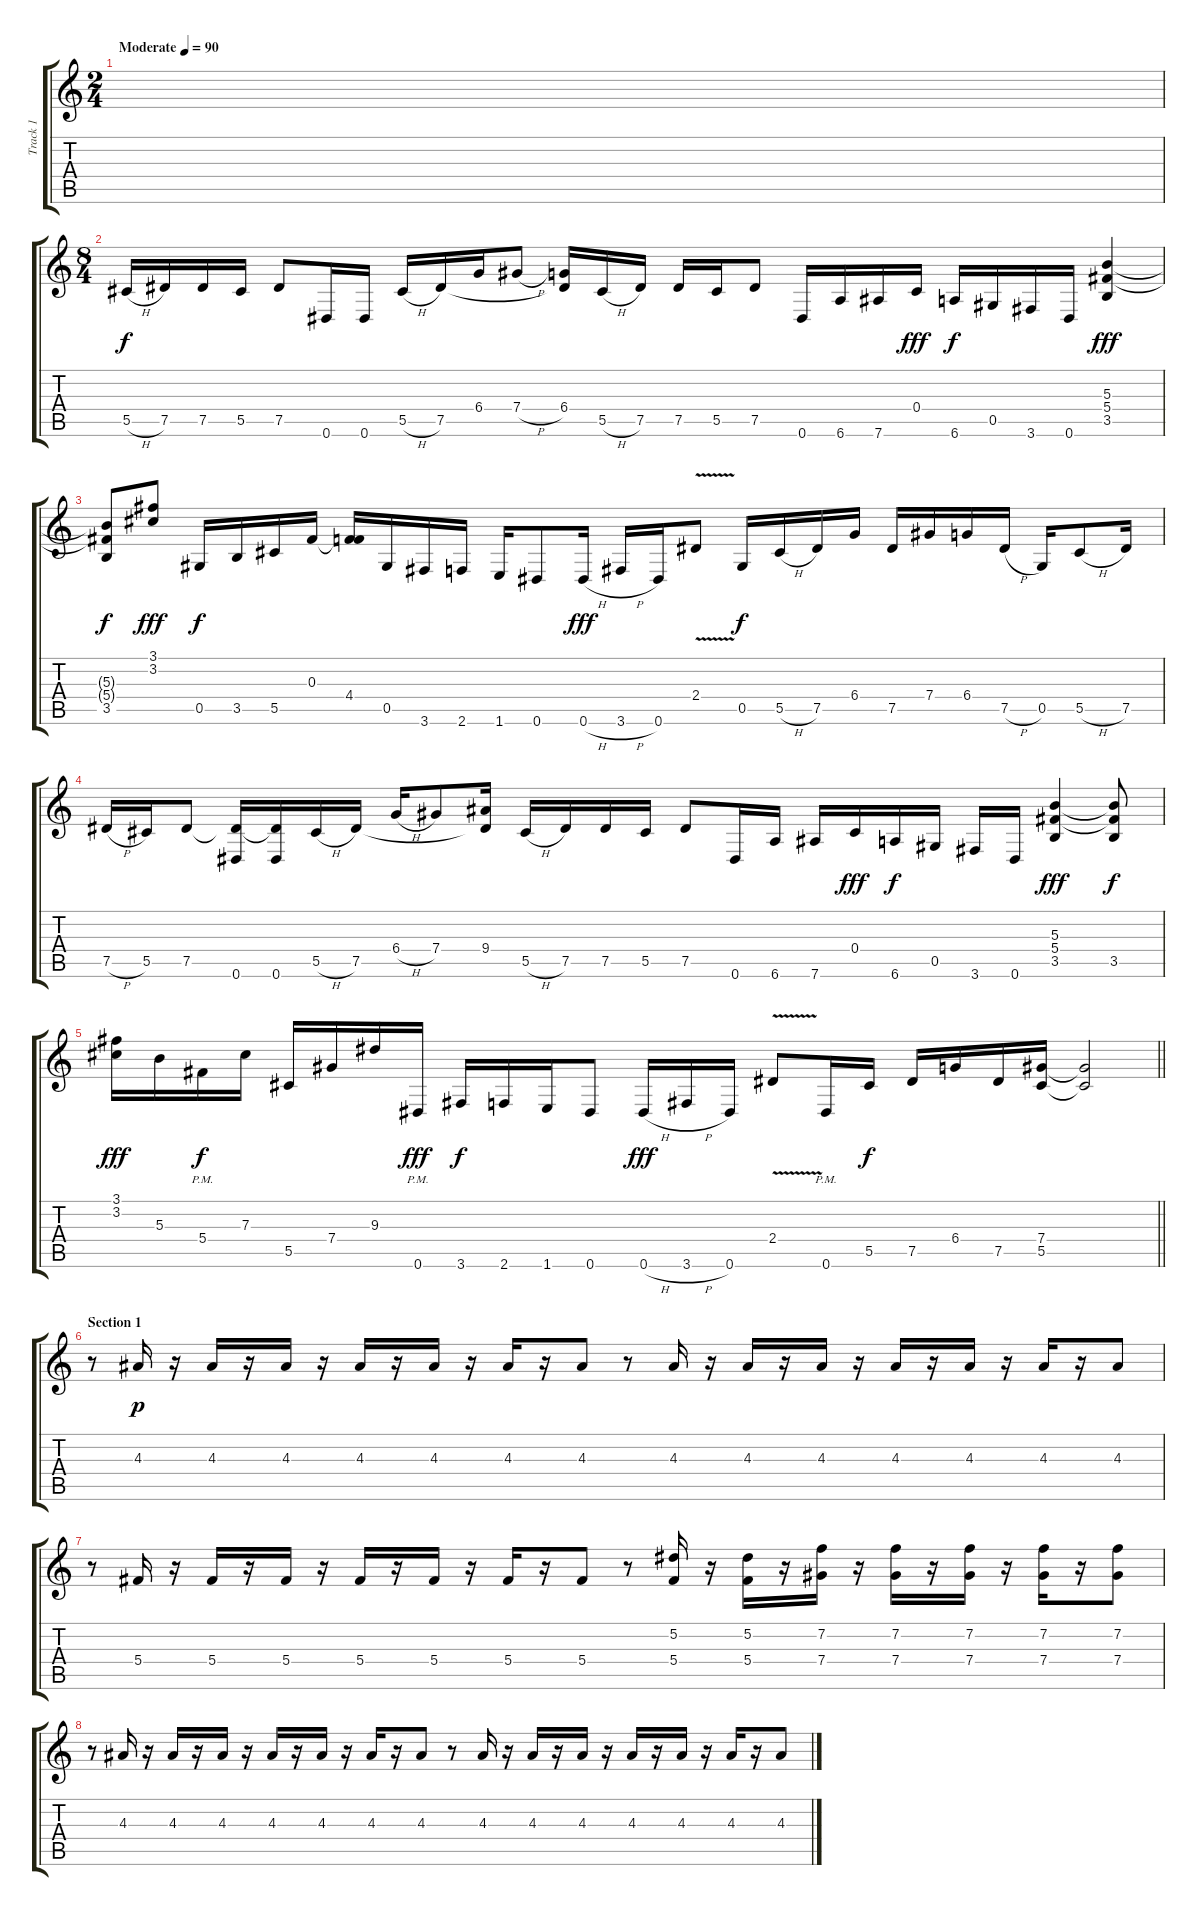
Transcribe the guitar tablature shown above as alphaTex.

\track ("Track 1" "Track 1") {instrument overdrivenguitar}
\staff {score tabs}
\tuning (Eb4 Bb3 Gb3 Db3 Ab2 Eb2) {hide}
\ts (2 4)
\tempo (90 "Moderate")
\clef g2
\ks c
|
\ts (8 4)
5.5{h}.16 7.5.16 7.5.16 5.5.16 7.5.8 0.6.16 0.6.16 5.5{h}.16 7.5.16 6.4.16 7.4{h}.8 (6.4 7.5{t}).16 5.5{h}.16 7.5.16 7.5.16 5.5.16 7.5.8 0.6.16 6.6.16 7.6.16 0.4.16{dy fff} 6.6.16{dy f} 0.5.16 3.6.16 0.6.16 (5.3 5.4 3.5).4{dy fff} |
(5.3{t} 5.4{t} 3.5).8{dy f} (3.1 3.2).8{dy fff} 0.5.16{dy f} 3.5.16 5.5.16 0.3.16 (0.3{t} 4.4).16 0.5.16 3.6.16 2.6.16 1.6.16 0.6.8 0.6{h}.16{dy fff} 3.6{h}.16 0.6.16 2.4{v}.8 0.5.16{dy f} 5.5{h}.16 7.5.16 6.4.16 7.5.16 7.4.16 6.4.16 7.5{h}.16 0.5.16 5.5{h}.8 7.5.16 |
7.5{h}.16 5.5.16 7.5.8 (7.5{t} 0.6).16 (7.5{t} 0.6).16 5.5{h}.16 7.5.16 6.4{h}.16 7.4.8 (9.4 7.5{t}).16 5.5{h}.16 7.5.16 7.5.16 5.5.16 7.5.8 0.6.16 6.6.16 7.6.16 0.4.16{dy fff} 6.6.16{dy f} 0.5.16 3.6.16 0.6.16 (5.3 5.4 3.5).4{dy fff} (5.3{t} 5.4{t} 3.5).8{dy f} |
\barLineRight lightlight
(3.1 3.2).16{dy fff} 5.3.16 5.4{pm}.16{dy f} 7.3.16 5.5.16 7.4.16 9.3.16 0.6{pm}.16{dy fff} 3.6.16{dy f} 2.6.16 1.6.16 0.6.8 0.6{h}.16{dy fff} 3.6{h}.16 0.6.16 2.4{v}.8 0.6{pm}.16 5.5.16{dy f} 7.5.16 6.4.16 7.5.16 (7.4 5.5).16 (7.4{t} 5.5{t}).2 |
\section ("" "Section 1")
r.8 4.3.16{dy p} r.16 4.3.16 r.16 4.3.16 r.16 4.3.16 r.16 4.3.16 r.16 4.3.16 r.16 4.3.8 r.8 4.3.16 r.16 4.3.16 r.16 4.3.16 r.16 4.3.16 r.16 4.3.16 r.16 4.3.16 r.16 4.3.8 |
r.8 5.4.16 r.16 5.4.16 r.16 5.4.16 r.16 5.4.16 r.16 5.4.16 r.16 5.4.16 r.16 5.4.8 r.8 (5.2 5.4).16 r.16 (5.2 5.4).16 r.16 (7.2 7.4).16 r.16 (7.2 7.4).16 r.16 (7.2 7.4).16 r.16 (7.2 7.4).16 r.16 (7.2 7.4).8 |
r.8 4.3.16 r.16 4.3.16 r.16 4.3.16 r.16 4.3.16 r.16 4.3.16 r.16 4.3.16 r.16 4.3.8 r.8 4.3.16 r.16 4.3.16 r.16 4.3.16 r.16 4.3.16 r.16 4.3.16 r.16 4.3.16 r.16 4.3.8
